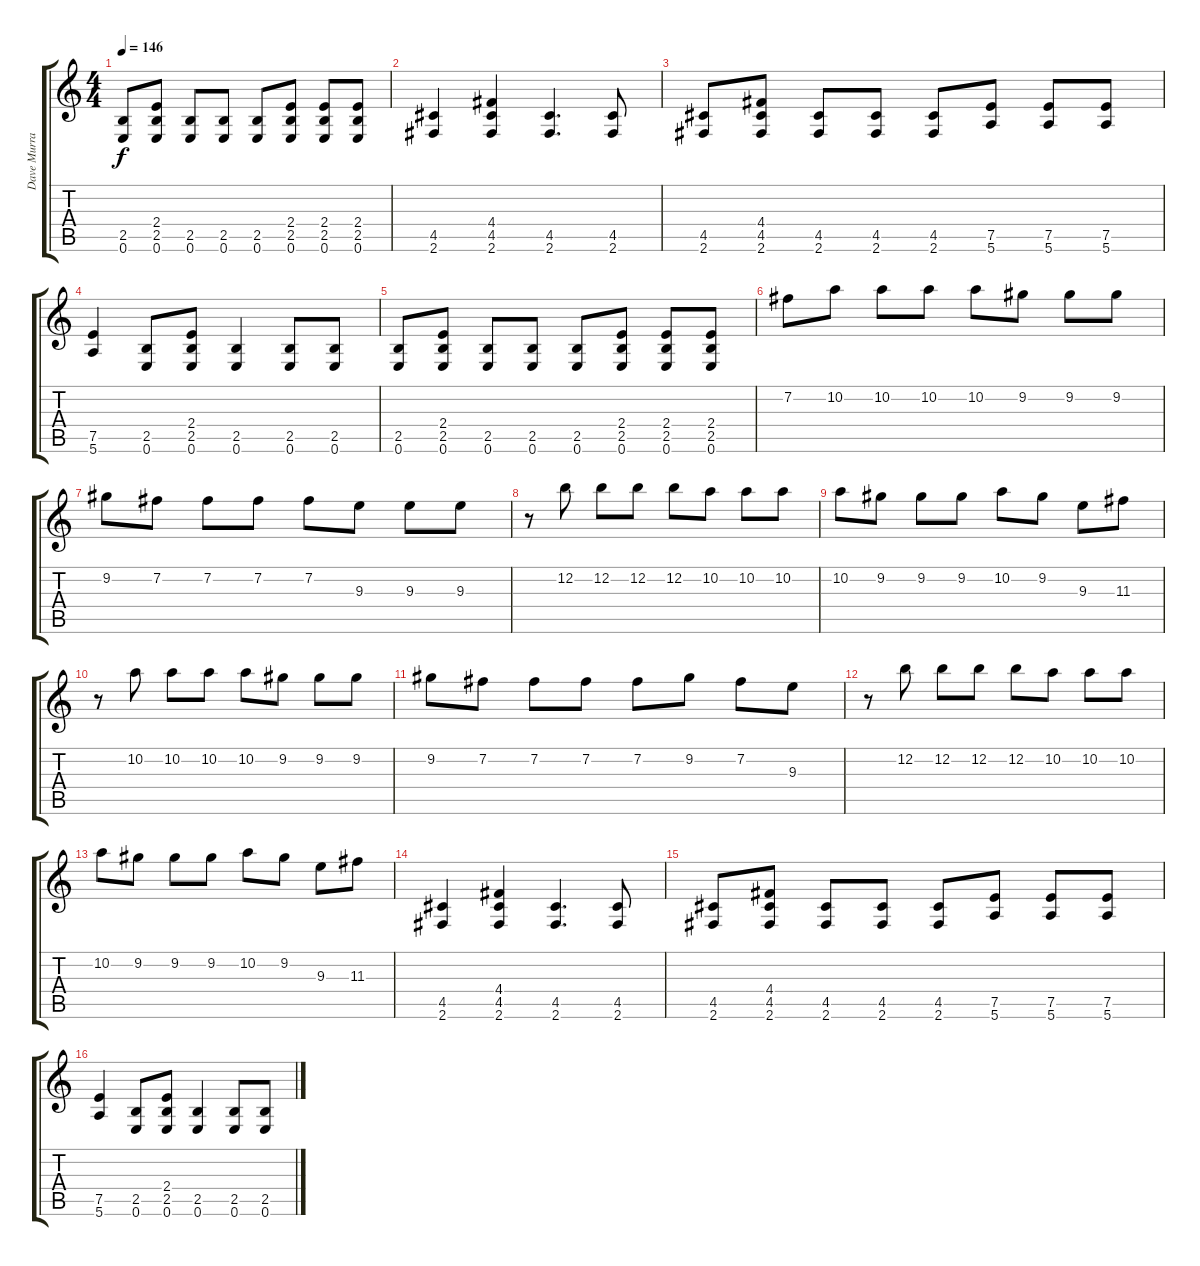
\track ("Dave Murray" "Dave Murra") {instrument distortionguitar}
\staff {score tabs}
\tuning (E4 B3 G3 D3 A2 E2) {hide}
\ts (4 4)
\tempo 146
\clef g2
\ks c
(2.5 0.6).8{dy f} (2.4 2.5 0.6).8 (2.5 0.6).8 (2.5 0.6).8 (2.5 0.6).8 (2.4 2.5 0.6).8 (2.4 2.5 0.6).8 (2.4 2.5 0.6).8 |
(4.5 2.6).4 (4.4 4.5 2.6).4 (4.5 2.6).4{d} (4.5 2.6).8 |
(4.5 2.6).8 (4.4 4.5 2.6).8 (4.5 2.6).8 (4.5 2.6).8 (4.5 2.6).8 (7.5 5.6).8 (7.5 5.6).8 (7.5 5.6).8 |
(7.5 5.6).4 (2.5 0.6).8 (2.4 2.5 0.6).8 (2.5 0.6).4 (2.5 0.6).8 (2.5 0.6).8 |
(2.5 0.6).8 (2.4 2.5 0.6).8 (2.5 0.6).8 (2.5 0.6).8 (2.5 0.6).8 (2.4 2.5 0.6).8 (2.4 2.5 0.6).8 (2.4 2.5 0.6).8 |
7.2.8{volume 12} 10.2.8 10.2.8 10.2.8 10.2.8 9.2.8 9.2.8 9.2.8 |
9.2.8 7.2.8 7.2.8 7.2.8 7.2.8 9.3.8 9.3.8 9.3.8 |
r.8 12.2.8 12.2.8 12.2.8 12.2.8 10.2.8 10.2.8 10.2.8 |
10.2.8 9.2.8 9.2.8 9.2.8 10.2.8 9.2.8 9.3.8 11.3.8 |
r.8 10.2.8 10.2.8 10.2.8 10.2.8 9.2.8 9.2.8 9.2.8 |
9.2.8 7.2.8 7.2.8 7.2.8 7.2.8 9.2.8 7.2.8 9.3.8 |
r.8 12.2.8 12.2.8 12.2.8 12.2.8 10.2.8 10.2.8 10.2.8 |
10.2.8 9.2.8 9.2.8 9.2.8 10.2.8 9.2.8 9.3.8 11.3.8 |
(4.5 2.6).4 (4.4 4.5 2.6).4 (4.5 2.6).4{d} (4.5 2.6).8 |
(4.5 2.6).8 (4.4 4.5 2.6).8 (4.5 2.6).8 (4.5 2.6).8 (4.5 2.6).8 (7.5 5.6).8 (7.5 5.6).8 (7.5 5.6).8 |
(7.5 5.6).4 (2.5 0.6).8 (2.4 2.5 0.6).8 (2.5 0.6).4 (2.5 0.6).8 (2.5 0.6).8
